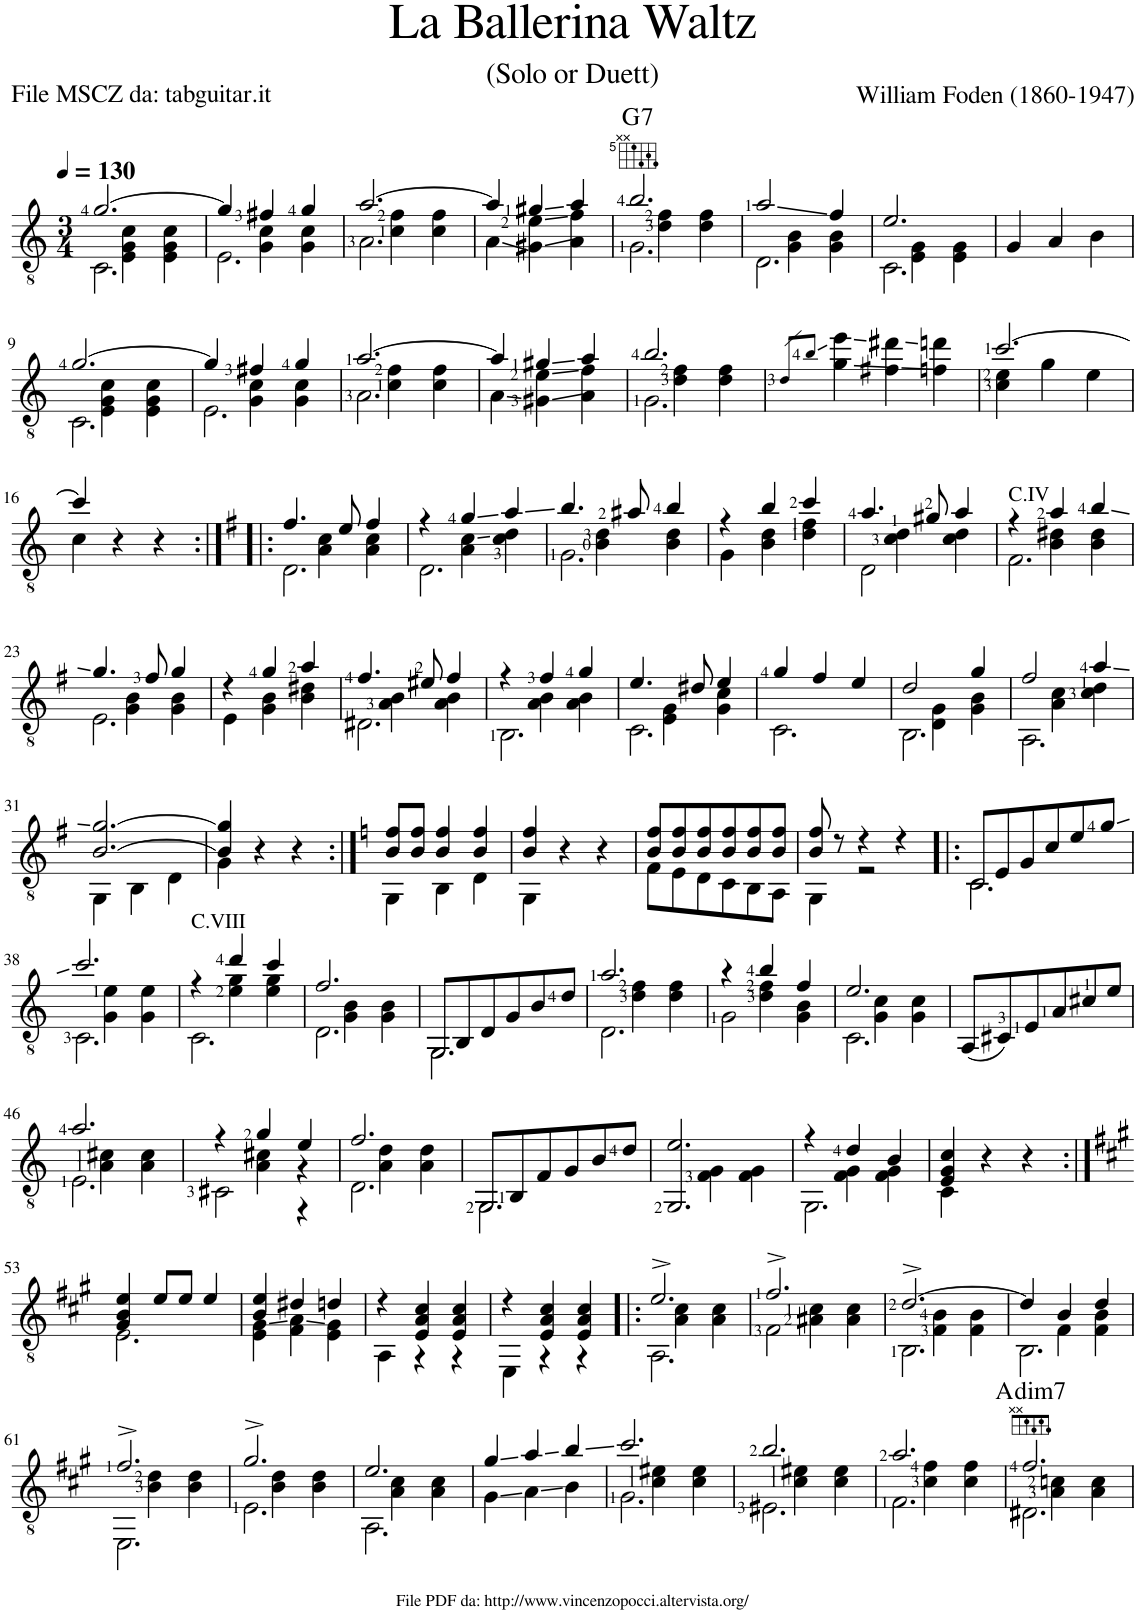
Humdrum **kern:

**kern	**harte
*part1	*part1
*staff1	*
*I"Guitar	*
*I'Guit.	*
*clefGv2	*
*k[]	*
*M3/4	*
*MM130	*
=1	=1
*^	*
*	*^	*
[2.g/	4ryy	2.C\	.
.	4E\ 4G\ 4c\	.	.
.	4E\ 4G\ 4c\	.	.
=2	=2	=2	=2
4g/]	4ryy	2.E\	.
4f#X/	4G\ 4c\	.	.
4g/	4G\ 4c\	.	.
=3	=3	=3	=3
[2.a/	4ryy	2.A\	.
.	4c\ 4f\	.	.
.	4c\ 4f\	.	.
*	*v	*v	*
=4	=4	=4
4a/]	4A\	.
4g#X/	4G#X\ 4e\	.
4a/	4A\ 4f\	.
=5	=5	=5
*	*^	*
!	!	!	!LO:H:kt=7
2.b/	4ryy	2.G\	G:7
.	4d\ 4f\	.	.
.	4d\ 4f\	.	.
=6	=6	=6	=6
2a/	4ryy	2.D\	.
.	4G\ 4B\	.	.
4f/	4G\ 4B\	.	.
=7	=7	=7	=7
2.e/	4ryy	2.C\	.
.	4E\ 4G\	.	.
.	4E\ 4G\	.	.
*v	*v	*v	*
=8	=8
4G/	.
4A/	.
4B\	.
!!LO:LB:g=z
=9	=9
*^	*
*	*^	*
[2.g/	4ryy	2.C\	.
.	4E\ 4G\ 4c\	.	.
.	4E\ 4G\ 4c\	.	.
=10	=10	=10	=10
4g/]	4ryy	2.E\	.
4f#X/	4G\ 4c\	.	.
4g/	4G\ 4c\	.	.
=11	=11	=11	=11
[2.a/	4ryy	2.A\	.
.	4c\ 4f\	.	.
.	4c\ 4f\	.	.
*	*v	*v	*
=12	=12	=12
4a/]	4A\	.
4g#X/	4G#X\ 4e\	.
4a/	4A\ 4f\	.
=13	=13	=13
*	*^	*
2.b/	4ryy	2.G\	.
.	4d\ 4f\	.	.
.	4d\ 4f\	.	.
*v	*v	*v	*
=14	=14
8qd/L	.
8qb/J	.
4g\ 4ee\	.
4f#X\ 4dd#X\	.
4fn\ 4ddn\	.
=15	=15
*^	*
[2.cc/	4c\ 4e\	.
.	4g\	.
.	4e\	.
!!LO:LB:g=z	!!
=16	=16	=16
4cc/]	4c\	.
4r	2ryy	.
4r	.	.
*v	*v	*
=17:|!|:	=17:|!|:
*k[f#]	*
*^	*
*	*^	*
4.f#/	4ryy	2.D\	.
.	4A\ 4c\	.	.
8e/	.	.	.
4f#/	4A\ 4c\	.	.
=18	=18	=18	=18
4r	4ryy	2.D\	.
4g/	4A\ 4c\	.	.
4a/	4c\ 4d\	.	.
=19	=19	=19	=19
4.b/	4ryy	2.G\	.
.	4B\ 4d\	.	.
8a#X/	.	.	.
4b/	4B\ 4d\	.	.
*	*v	*v	*
=20	=20	=20
4r	4G\	.
4b/	4B\ 4d\	.
4cc/	4d\ 4f#\	.
=21	=21	=21
*	*^	*
4.a/	4ryy	2D\	.
.	4c\ 4d\	.	.
8g#X/	.	.	.
4a/	4c\ 4d\	4ryy	.
=22	=22	=22	=22
!LO:TX:a:t=C.IV	!	!	!
4r	4ryy	2.F#\	.
4a/	4B\ 4d#X\	.	.
4b/	4B\ 4d#\	.	.
!!LO:LB:g=z	!!	!!
=23	=23	=23	=23
4.g/	4ryy	2.E\	.
.	4G\ 4B\	.	.
8f#/	.	.	.
4g/	4G\ 4B\	.	.
*	*v	*v	*
=24	=24	=24
4r	4E\	.
4g/	4G\ 4B\	.
4a/	4B\ 4d#X\	.
=25	=25	=25
*	*^	*
4.f#/	4ryy	2.D#X\	.
.	4A\ 4B\	.	.
8e#X/	.	.	.
4f#/	4A\ 4B\	.	.
=26	=26	=26	=26
4r	4ryy	2.BB\	.
4f#/	4A\ 4B\	.	.
4g/	4A\ 4B\	.	.
=27	=27	=27	=27
4.e/	4ryy	2.C\	.
.	4E\ 4G\	.	.
8d#X/	.	.	.
4e/	4G\ 4c\	.	.
*	*v	*v	*
=28	=28	=28
4g/	2.C\	.
4f#/	.	.
4e/	.	.
=29	=29	=29
*	*^	*
2d/	4ryy	2.BB\	.
.	4D\ 4G\	.	.
4g/	4G\ 4B\	.	.
=30	=30	=30	=30
2f#/	4ryy	2.AA\	.
.	4A\ 4c\	.	.
4a/	4c\ 4d\	.	.
*	*v	*v	*
!!LO:LB:g=z
=31	=31	=31
[2.B/ [2.g/	4GG\	.
.	4BB\	.
.	4D\	.
=32	=32	=32
4B/] 4g/]	4G\	.
4r	2ryy	.
4r	.	.
=33:|!	=33:|!	=33:|!
*k[]	*	*
8B/ 8f/L	4GG\	.
8B/ 8f/J	.	.
4B/ 4f/	4BB\	.
4B/ 4f/	4D\	.
=34	=34	=34
4B/ 4f/	4GG\	.
4r	2ryy	.
4r	.	.
=35	=35	=35
8B/ 8f/L	8F\L	.
8B/ 8f/	8E\	.
8B/ 8f/	8D\	.
8B/ 8f/	8C\	.
8B/ 8f/	8BB\	.
8B/ 8f/J	8AA\J	.
=36	=36	=36
8B/ 8f/	4GG\	.
8r	.	.
4r	2r	.
4r	.	.
=37!|:	=37!|:	=37!|:
!LO:N:head=open	!	!
8C/L	2.C\	.
8E/	.	.
8G/	.	.
8c/	.	.
8e/	.	.
8g/J	.	.
!!LO:LB:g=z	!!
=38	=38	=38
*	*^	*
2.cc/	4ryy	2.C\	.
.	4G\ 4e\	.	.
.	4G\ 4e\	.	.
=39	=39	=39	=39
!LO:TX:a:t=C.VIII	!	!	!
4r	4ryy	2.C\	.
4dd/	4e\ 4g\	.	.
4cc/	4e\ 4g\	.	.
=40	=40	=40	=40
2.f/	4ryy	2.D\	.
.	4G\ 4B\	.	.
.	4G\ 4B\	.	.
*	*v	*v	*
=41	=41	=41
!LO:N:head=open	!	!
8GG/L	2.GG\	.
8BB/	.	.
8D/	.	.
8G/	.	.
8B/	.	.
8d/J	.	.
=42	=42	=42
*	*^	*
2.a/	4ryy	2.D\	.
.	4d\ 4f\	.	.
.	4d\ 4f\	.	.
=43	=43	=43	=43
4r	4ryy	2G\	.
4b/	4d\ 4f\	.	.
4f/	4G\ 4B\	4ryy	.
=44	=44	=44	=44
2.e/	4ryy	2.C\	.
.	4G\ 4c\	.	.
.	4G\ 4c\	.	.
*v	*v	*v	*
=45	=45
(8AA/L	.
8C#X/)	.
8E/	.
8A/	.
8c#X/	.
8e/J	.
!!LO:LB:g=z
=46	=46
*^	*
*	*^	*
2.a/	4ryy	2.E\	.
.	4A\ 4c#X\	.	.
.	4A\ 4c#\	.	.
=47	=47	=47	=47
4r	4ryy	2C#X\	.
4g/	4A\ 4c#X\	.	.
4e/	4r	4r	.
=48	=48	=48	=48
2.f/	4ryy	2.D\	.
.	4A\ 4d\	.	.
.	4A\ 4d\	.	.
*	*v	*v	*
=49	=49	=49
!LO:N:head=open	!	!
8GG/L	2.GG\	.
8BB/	.	.
8F/	.	.
8G/	.	.
8B/	.	.
8d/J	.	.
=50	=50	=50
2.GG/ 2.e/	4ryy	.
.	4F\ 4G\	.
.	4F\ 4G\	.
=51	=51	=51
*	*^	*
4r	4ryy	2.GG\	.
4d/	4F\ 4G\	.	.
4B/	4F\ 4G\	.	.
*	*v	*v	*
=52	=52	=52
4E/ 4G/ 4c/	4C\	.
4r	2ryy	.
4r	.	.
!!LO:LB:g=z	!!
=53:|!	=53:|!	=53:|!
*k[f#c#g#]	*	*
4G#/ 4B/ 4e/	2.E\	.
8e/L	.	.
8e/J	.	.
4e/	.	.
=54	=54	=54
4B/ 4e/	4E\ 4G#\	.
4d#X/	4F#\ 4A\	.
4dn/	4E\ 4G#\	.
=55	=55	=55
4r	4AA\	.
4E/ 4A/ 4c#/	4r	.
4E/ 4A/ 4c#/	4r	.
=56	=56	=56
4r	4EE\	.
4E/ 4A/ 4c#/	4r	.
4E/ 4A/ 4c#/	4r	.
=57!|:	=57!|:	=57!|:
*	*^	*
2.e^/	4ryy	2.AA\	.
.	4A\ 4c#\	.	.
.	4A\ 4c#\	.	.
=58	=58	=58	=58
2.f#^/	4ryy	2F#\	.
.	4A#X\ 4c#\	.	.
.	4A#\ 4c#\	4ryy	.
=59	=59	=59	=59
[2.d^/	4ryy	2.BB\	.
.	4F#\ 4B\	.	.
.	4F#\ 4B\	.	.
=60	=60	=60	=60
4d/]	4ryy	2.BB\	.
4B/	4F#\	.	.
4d/	4F#\ 4B\	.	.
!!LO:LB:g=z	!!	!!
=61	=61	=61	=61
2.f#^/	4ryy	2.EE\	.
.	4B\ 4d\	.	.
.	4B\ 4d\	.	.
=62	=62	=62	=62
2.g#^/	4ryy	2.E\	.
.	4B\ 4d\	.	.
.	4B\ 4d\	.	.
=63	=63	=63	=63
2.e/	4ryy	2.AA\	.
.	4A\ 4c#\	.	.
.	4A\ 4c#\	.	.
*	*v	*v	*
=64	=64	=64
4g#/	4G#\	.
4a/	4A\	.
4b/	4B\	.
=65	=65	=65
*	*^	*
2.cc#/	4ryy	2.G#\	.
.	4c#\ 4e#X\	.	.
.	4c#\ 4e#\	.	.
=66	=66	=66	=66
2.b/	4ryy	2.E#X\	.
.	4c#\ 4e#X\	.	.
.	4c#\ 4e#\	.	.
=67	=67	=67	=67
2.a/	4ryy	2.F#\	.
.	4c#\ 4f#\	.	.
.	4c#\ 4f#\	.	.
=68	=68	=68	=68
!	!	!	!LO:H:kt=dim7
2.f#/	4ryy	2.D#X\	A:dim7
.	4A\ 4cn\	.	.
.	4A\ 4c\	.	.
*v	*v	*v	*
=	=
*-	*-
